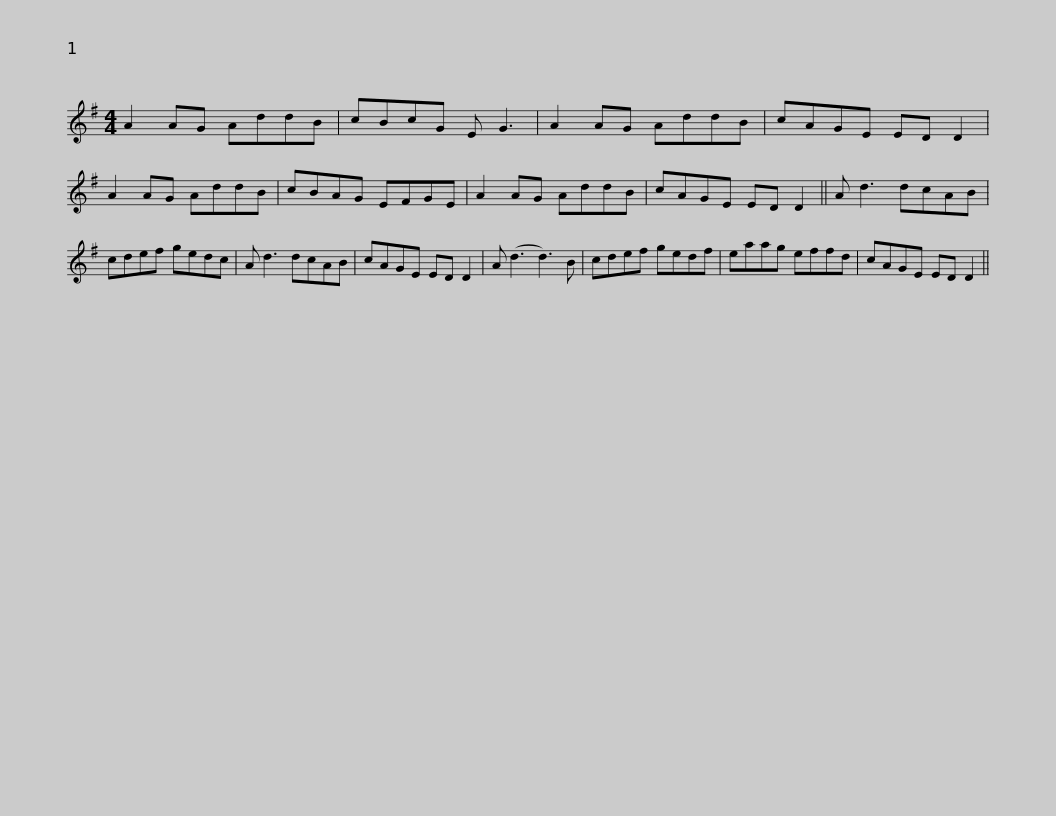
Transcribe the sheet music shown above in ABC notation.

X:1
L:1/8
M:4/4
I:linebreak $
K:G
V:1 treble
V:1
 A2 AG AddB | cBcG E G3 | A2 AG AddB | cAGE ED D2 | A2 AG AddB | %5
 cBAG EFGE |$ A2 AG AddB | cAGE ED D2 || A d3 dcAB | cdef gedc | %10
 A d3 dcAB | cAGE ED D2 |$ A (d3 d3) B | cdef gedf | eaag effd | %15
 cAGE ED D2 || %16
